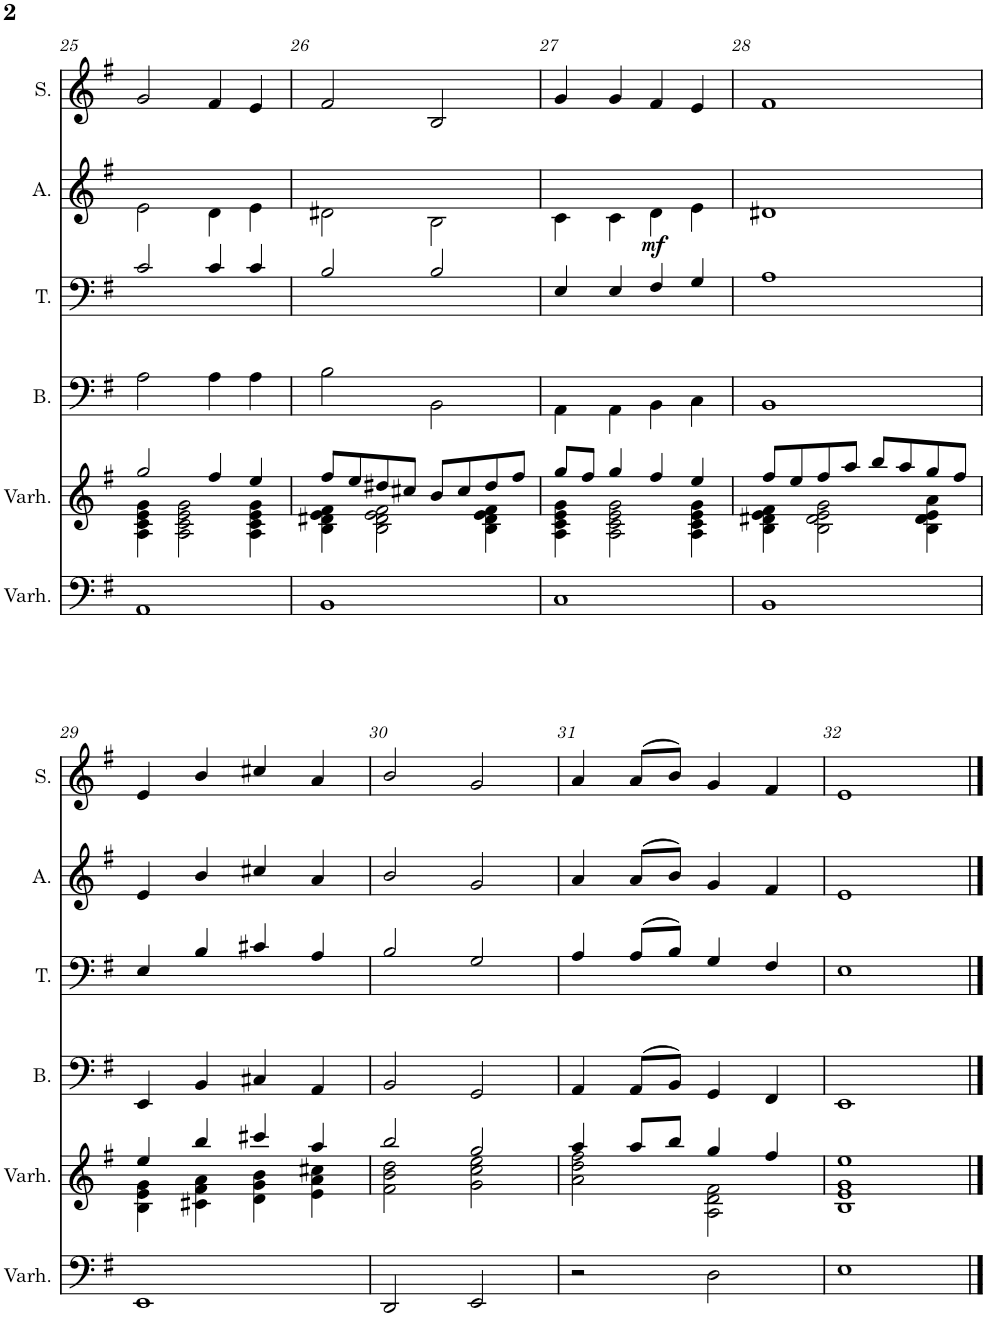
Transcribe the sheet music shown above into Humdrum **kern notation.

**kern	**kern	**kern	**kern	**dynam	**kern	**kern
*part6	*part5	*part4	*part3	*part3	*part2	*part1
*staff6	*staff5	*staff4	*staff3	*staff3	*staff2	*staff1
*I"Varhany	*I"Varhany	*I"Bas	*I"Tenor	*	*I"Alt	*I"Soprán
*I'Varh.	*I'Varh.	*I'B.	*I'T.	*	*I'A.	*I'S.
!!LO:PB:g=z
*clefF4	*clefG2	*clefF4	*clefF4	*	*clefG2	*clefG2
*k[f#]	*k[f#]	*k[f#]	*k[f#]	*	*k[f#]	*k[f#]
*M2/2	*M2/2	*M2/2	*M2/2	*	*M2/2	*M2/2
*met(c|)	*met(c|)	*met(c|)	*met(c|)	*	*met(c|)	*met(c|)
=25	=25	=25	=25	=25	=25	=25
*	*^	*	*	*	*	*
1AA	2gg/	4A\ 4c\ 4e\ 4g\	2A\	2c/	.	2e\	2g/
.	.	2A\ 2c\ 2e\ 2g\	.	.	.	.	.
.	4ff#/	.	4A\	4c/	.	4d\	4f#/
.	4ee/	4A\ 4c\ 4e\ 4g\	4A\	4c/	.	4e\	4e/
=26	=26	=26	=26	=26	=26	=26	=26
1BB	8ff#/L	4B\ 4d#X\ 4e\ 4f#\	2B\	2B/	.	2d#X\	2f#/
.	8ee/	.	.	.	.	.	.
.	8dd#X/	2B\ 2d#\ 2e\ 2f#\	.	.	.	.	.
.	8cc#X/J	.	.	.	.	.	.
.	8b/L	.	2BB\	2B/	.	2B\	2B/
.	8cc#/	.	.	.	.	.	.
.	8dd#/	4B\ 4d#\ 4e\ 4f#\	.	.	.	.	.
.	8ff#/J	.	.	.	.	.	.
=27	=27	=27	=27	=27	=27	=27	=27
1C	8gg/L	4A\ 4c\ 4e\ 4g\	4AA\	4E/	.	4c\	4g/
.	8ff#/J	.	.	.	.	.	.
.	4gg/	2A\ 2c\ 2e\ 2g\	4AA\	4E/	.	4c\	4g/
!	!	!	!	!	!LO:DY:a	!	!
.	4ff#/	.	4BB\	4F#/	mf	4d\	4f#/
.	4ee/	4A\ 4c\ 4e\ 4g\	4C\	4G/	.	4e\	4e/
=28	=28	=28	=28	=28	=28	=28	=28
1BB	8ff#/L	4B\ 4d#X\ 4e\ 4f#\	1BB	1A	.	1d#X	1f#
.	8ee/	.	.	.	.	.	.
.	8ff#/	2B\ 2d#\ 2e\ 2g\	.	.	.	.	.
.	8aa/J	.	.	.	.	.	.
.	8bb/L	.	.	.	.	.	.
.	8aa/	.	.	.	.	.	.
.	8gg/	4B\ 4d#\ 4e\ 4a\	.	.	.	.	.
.	8ff#/J	.	.	.	.	.	.
!!LO:LB:g=z
=29	=29	=29	=29	=29	=29	=29	=29
1EE	4ee/	4B\ 4e\ 4g\	4EE/	4E/	.	4e/	4e/
.	4bb/	4c#X\ 4f#\ 4a\	4BB/	4B/	.	4b/	4b/
.	4ccc#X/	4d\ 4g\ 4b\	4C#X/	4c#X/	.	4cc#X/	4cc#X/
.	4aa/	4e\ 4a\ 4cc#X\	4AA/	4A/	.	4a/	4a/
=30	=30	=30	=30	=30	=30	=30	=30
2DD/	2bb/	2f#\ 2b\ 2dd\	2BB/	2B/	.	2b/	2b/
2EE/	2gg/	2g\ 2cc\ 2ee\	2GG/	2G/	.	2g/	2g/
=31	=31	=31	=31	=31	=31	=31	=31
2r	4aa/	2a\ 2dd\ 2ff#\	4AA/	4A/	.	4a/	4a/
.	8aa/L	.	(>8AA/L	(>8A/L	.	(>8a/L	(>8a/L
.	8bb/J	.	8BB/J)	8B/J)	.	8b/J)	8b/J)
2D\	4gg/	2A\ 2d\ 2f#\	4GG/	4G/	.	4g/	4g/
.	4ff#/	.	4FF#/	4F#/	.	4f#/	4f#/
=32	=32	=32	=32	=32	=32	=32	=32
*	*	*^	*	*	*	*	*
1E	1ee	1e 1g	1B	1EE	1E	.	1e	1e
*	*v	*v	*v	*	*	*	*	*
==	==	==	==	==	==	==
*-	*-	*-	*-	*-	*-	*-
